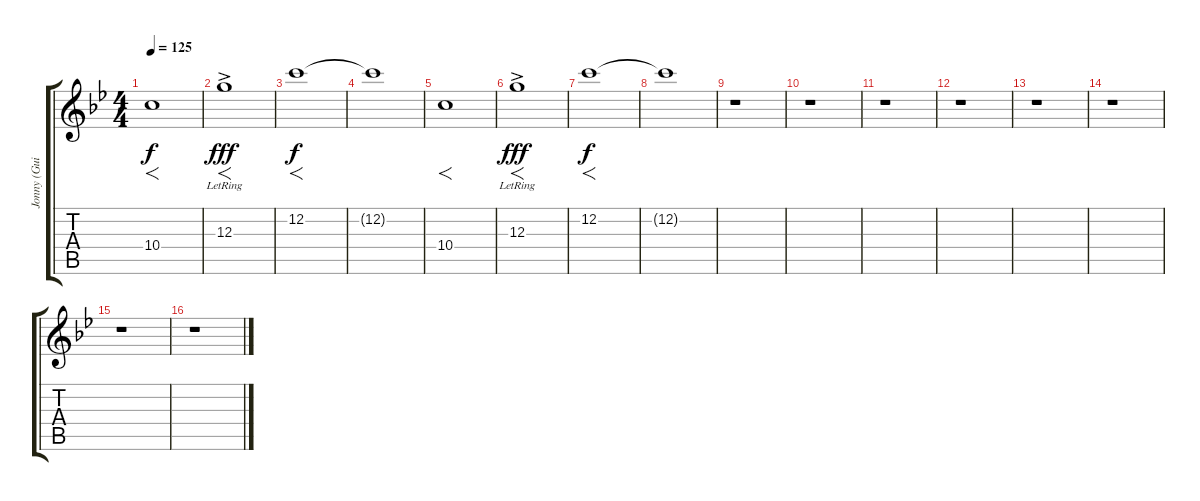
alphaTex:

\track ("Jonny (Guitar 1)" "Jonny (Gui") {instrument overdrivenguitar}
\staff {score tabs}
\tuning (Eb4 C4 G3 D3 A2 E2) {hide}
\ts (4 4)
\tempo 125
\clef g2
\ks bb
10.4.1{f dy f instrument overdrivenguitar} |
12.3{ac lr}.1{f dy fff} |
12.2.1{f dy f} |
12.2{t}.1 |
10.4.1{f} |
12.3{ac lr}.1{f dy fff} |
12.2.1{f dy f} |
12.2{t}.1 |
r.1 |
r.1 |
r.1 |
r.1 |
r.1 |
r.1 |
r.1 |
r.1
